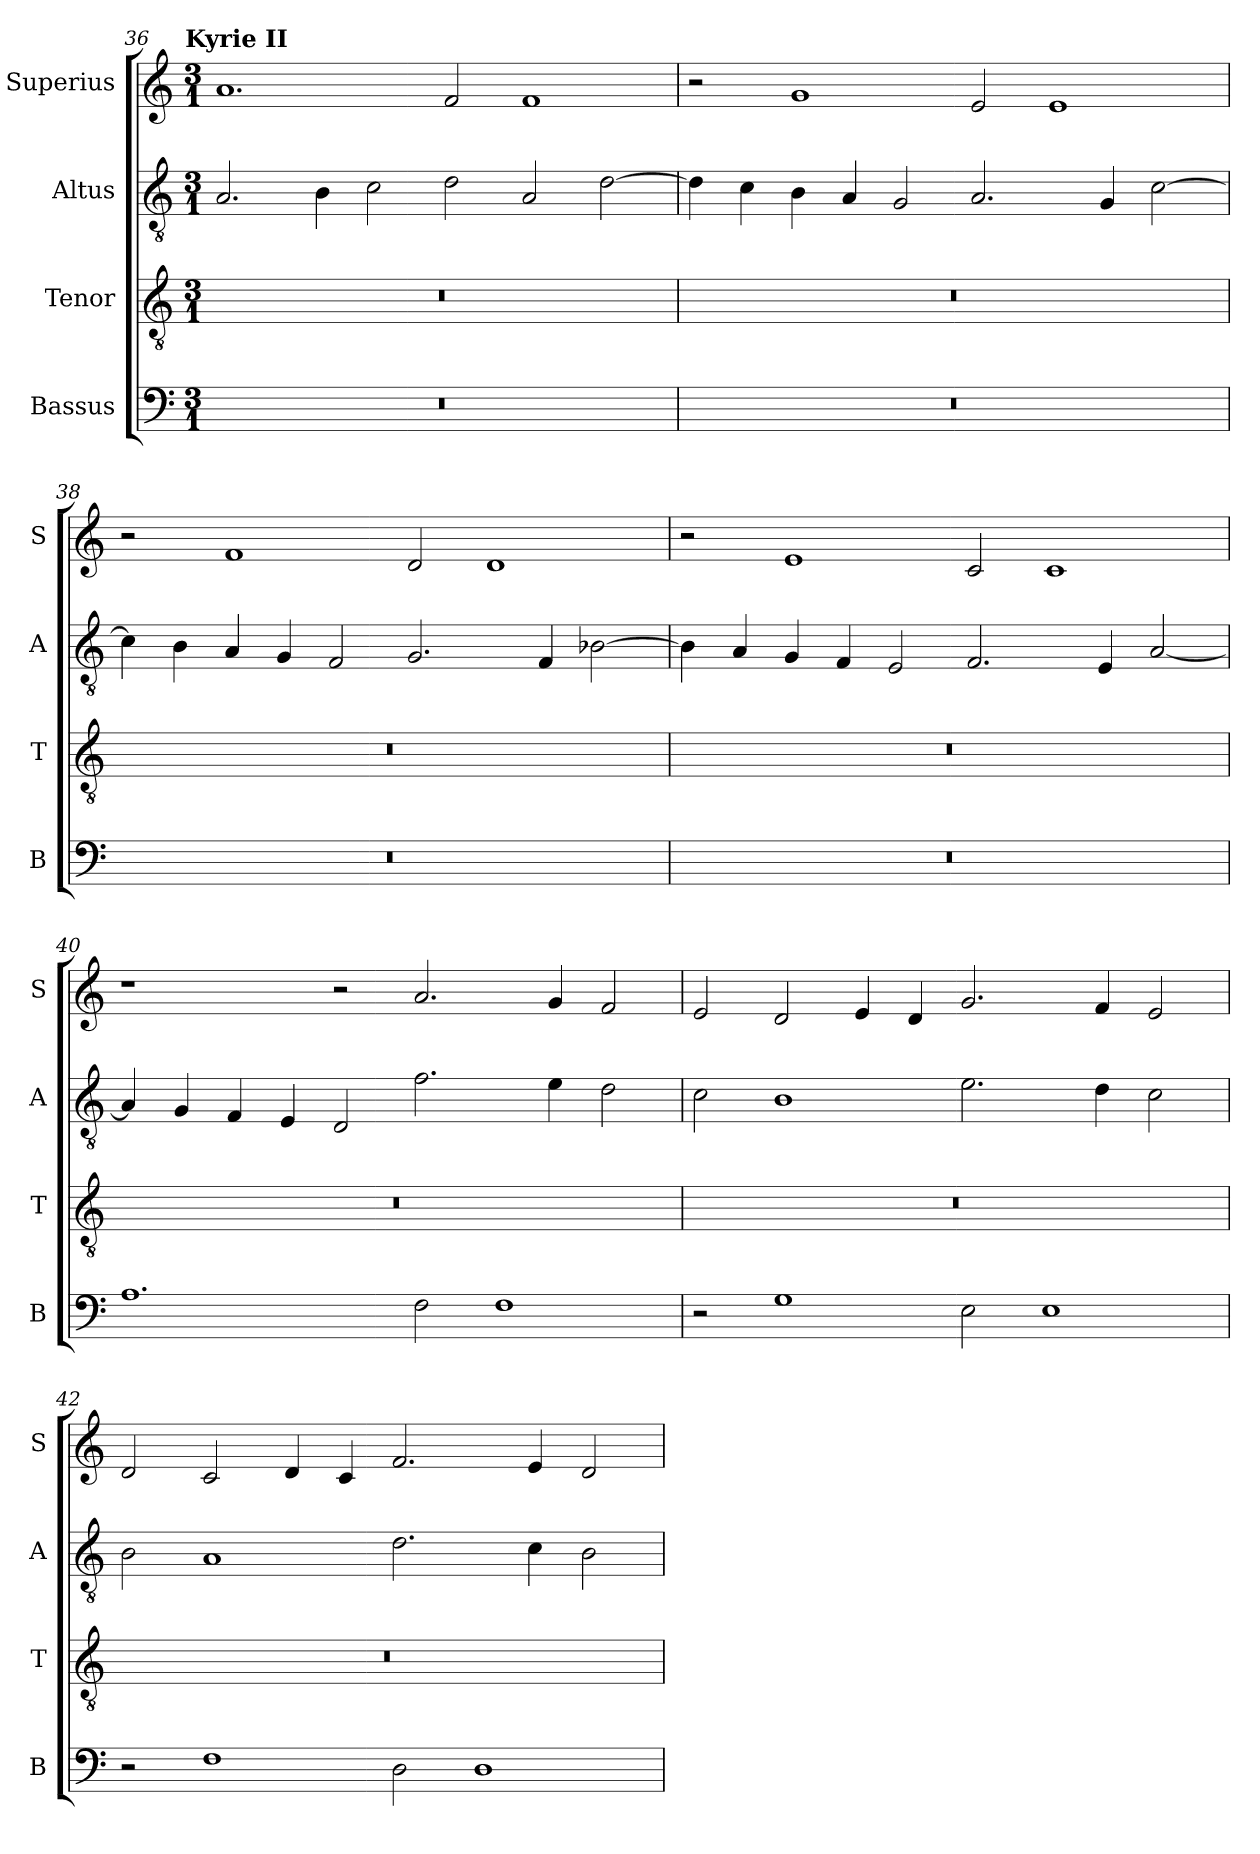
**kern	**kern	**kern	**kern
*part4	*part3	*part2	*part1
*staff4	*staff3	*staff2	*staff1
*I"Bassus	*I"Tenor	*I"Altus	*I"Superius
*I'B	*I'T	*I'A	*I'S
!!LO:LB:g=z
*clefF4	*clefGv2	*clefGv2	*clefG2
*k[]	*k[]	*k[]	*k[]
!!LO:TX:omd:t=Kyrie II
*M3/1	*M3/1	*M3/1	*M3/1
=36	=36	=36	=36
0.r	0.r	2.A/	1.a
.	.	4B\	.
.	.	2c\	.
.	.	2d\	2f/
.	.	2A/	1f
.	.	[2d\	.
=37	=37	=37	=37
0.r	0.r	4d\]	2r
.	.	4c\	.
.	.	4B\	1g
.	.	4A/	.
.	.	2G/	.
.	.	2.A/	2e/
.	.	.	1e
.	.	4G/	.
.	.	[2c\	.
=38	=38	=38	=38
0.r	0.r	4c\]	2r
.	.	4B\	.
.	.	4A/	1f
.	.	4G/	.
.	.	2F/	.
.	.	2.G/	2d/
.	.	.	1d
.	.	4F/	.
.	.	[2B-X\	.
=39	=39	=39	=39
0.r	0.r	4B-\]	2r
.	.	4A/	.
.	.	4G/	1e
.	.	4F/	.
.	.	2E/	.
.	.	2.F/	2c/
.	.	.	1c
.	.	4E/	.
.	.	[2A/	.
=40	=40	=40	=40
1.A	0.r	4A/]	1r
.	.	4G/	.
.	.	4F/	.
.	.	4E/	.
.	.	2D/	2r
2F\	.	2.f\	2.a/
1F	.	.	.
.	.	4e\	4g/
.	.	2d\	2f/
=41	=41	=41	=41
2r	0.r	2c\	2e/
1G	.	1B	2d/
.	.	.	4e/
.	.	.	4d/
2E\	.	2.e\	2.g/
1E	.	.	.
.	.	4d\	4f/
.	.	2c\	2e/
=42	=42	=42	=42
2r	0.r	2B\	2d/
1F	.	1A	2c/
.	.	.	4d/
.	.	.	4c/
2D\	.	2.d\	2.f/
1D	.	.	.
.	.	4c\	4e/
.	.	2B\	2d/
=	=	=	=
*-	*-	*-	*-
